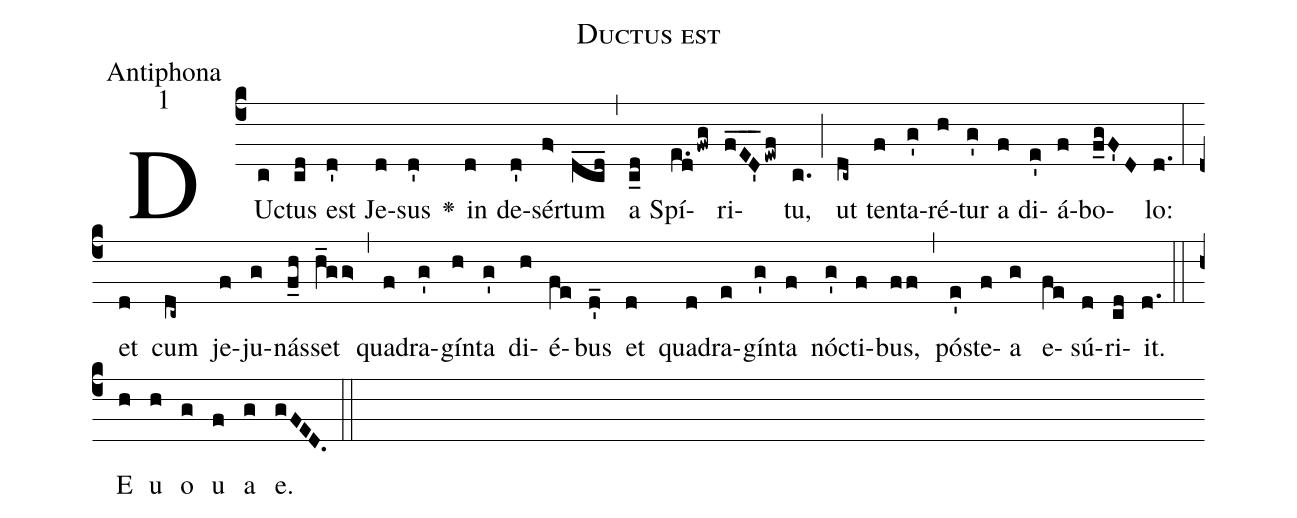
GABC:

name:Ductus est;
office-part:Antiphona;
mode:1;
%%
(c4)DU(c)ctus(cd) est(d') Je(d)sus(d') <v>\greheightstar</v>() in(d) de(d')sér(f>)tum(d_c_d_) (,) a(c_d) Spí(e.dfwg)ri(f_E_D_'ewf)tu,(c.) (;) ut(dc~) ten(f)ta(g')ré(h)tur(g') a(f) di(e')á(f)bo(f_gF'D)lo:(d.) (:) et(d) cum(dc~) je(f)ju(g)nás(f_h)set(h_gg>) (,) qua(f)dra(g')gín(h)ta(g') di(h)é(fe)bus(d_') et(d) qua(d)dra(e)gín(g')ta(f) nó(g')cti(f)bus,(ff) (,) pó(e')ste(f)a(g) e(fe)sú(d)ri(cd)it.(d.) (::) E(h) u(h) o(g) u(f) a(g) e.(gFED.) (::)
